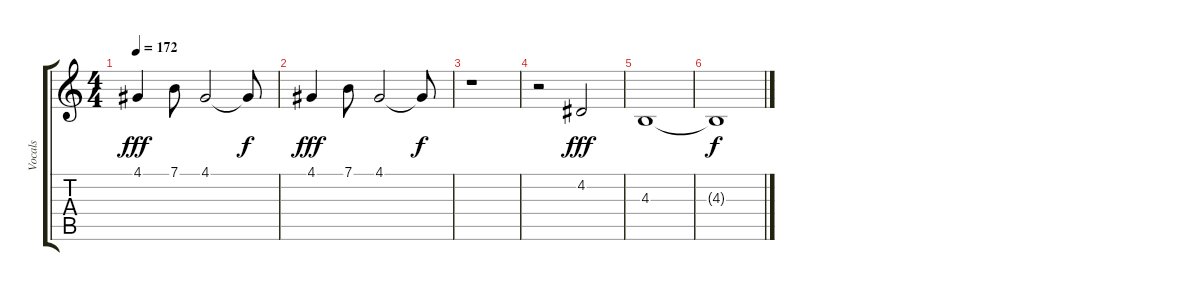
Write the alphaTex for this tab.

\track ("Vocals" "Vocals") {instrument englishhorn}
\staff {score tabs}
\tuning (E4 B3 G3 D3 A2 E2) {hide}
\ts (4 4)
\tempo 172
\clef g2
\ks c
4.1.4{dy fff} 7.1.8 4.1.2 4.1{t}.8{dy f} |
4.1.4{dy fff} 7.1.8 4.1.2 4.1{t}.8{dy f} |
r.1 |
r.2 4.2.2{dy fff} |
4.3.1 |
4.3{t}.1{dy f}
